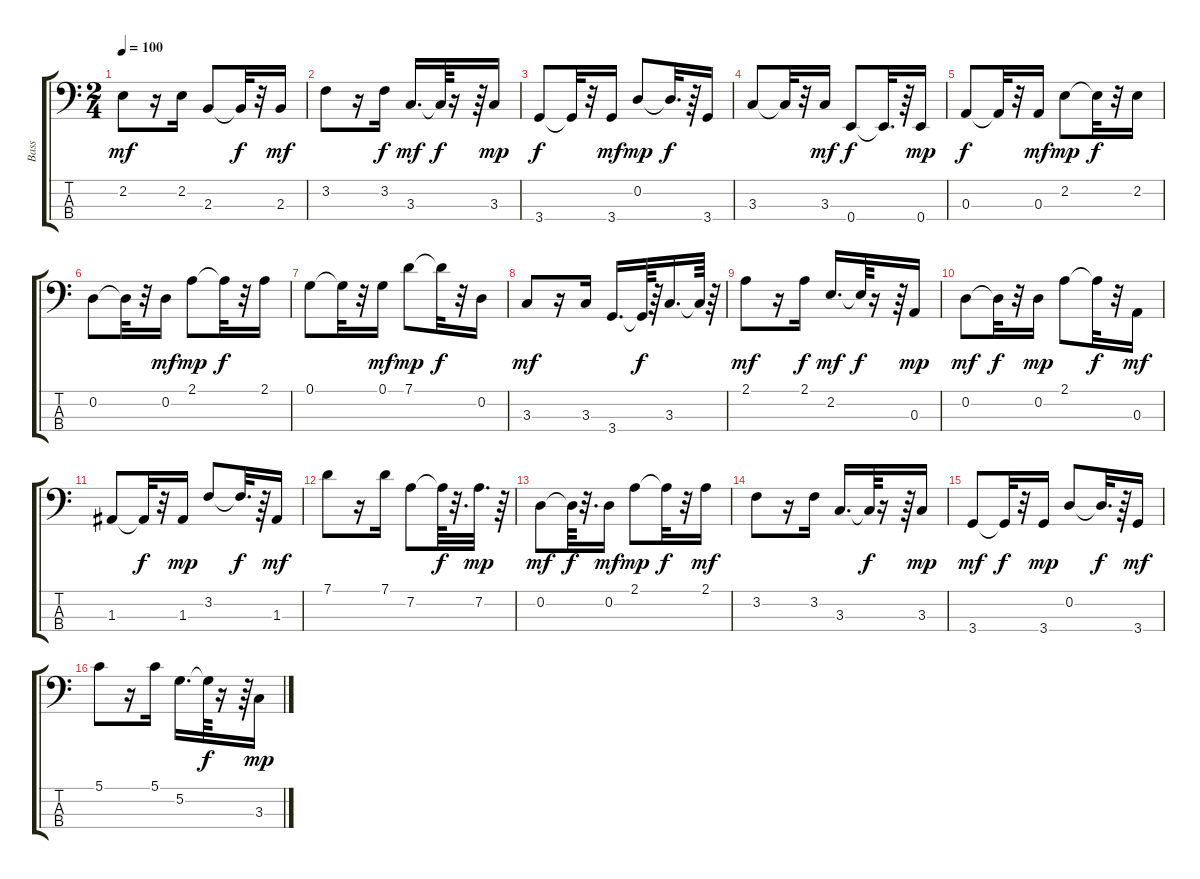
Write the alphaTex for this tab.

\track ("Bass" "Bass") {instrument acousticbass}
\staff {score tabs}
\tuning (G2 D2 A1 E1) {hide}
\ts (2 4)
\tempo 100
\clef f4
\ks c
2.2.8{dy mf} r.16 2.2.16 2.3.8 2.3{t}.32{dy f} r.32 2.3.16{dy mf} |
3.2.8 r.16 3.2.16{dy f} 3.3.16{d dy mf} 3.3{t}.64{dy f} r.16 r.64 3.3.16{dy mp} |
3.4.8{dy f} 3.4{t}.32 r.32 3.4.16{dy mf} 0.2.8{dy mp} 0.2{t}.32{d dy f} r.64 3.4.16 |
3.3.8 3.3{t}.32 r.32 3.3.16{dy mf} 0.4.8{dy f} 0.4{t}.32{d} r.64 0.4.16{dy mp} |
0.3.8{dy f} 0.3{t}.32 r.32 0.3.16{dy mf} 2.2.8{dy mp} 2.2{t}.32{dy f} r.32 2.2.16 |
0.2.8 0.2{t}.32 r.32 0.2.16{dy mf} 2.1.8{dy mp} 2.1{t}.32{dy f} r.32 2.1.16 |
0.1.8 0.1{t}.32 r.32 0.1.16{dy mf} 7.1.8{dy mp} 7.1{t}.32{dy f} r.32 0.2.16 |
3.3.8{dy mf} r.16 3.3.16 3.4.16{d} 3.4{t}.64{dy f} r.64 3.3.16{d} 3.3{t}.64 r.64 |
2.1.8{dy mf} r.16 2.1.16{dy f} 2.2.16{d dy mf} 2.2{t}.64{dy f} r.16 r.64 0.3.16{dy mp} |
0.2.8{dy mf} 0.2{t}.32{dy f} r.32 0.2.16{dy mp} 2.1.8 2.1{t}.32{dy f} r.32 0.3.16{dy mf} |
1.3.8 1.3{t}.32{dy f} r.32 1.3.16{dy mp} 3.2.8 3.2{t}.32{d dy f} r.64 1.3.16{dy mf} |
7.1.8 r.16 7.1.16 7.2.8 7.2{t}.64{dy f} r.32{d} 7.2.32{d dy mp} r.64 |
0.2.8{dy mf} 0.2{t}.64{dy f} r.32{d} 0.2.16{dy mf} 2.1.8{dy mp} 2.1{t}.32{dy f} r.32 2.1.16{dy mf} |
3.2.8 r.16 3.2.16 3.3.16{d} 3.3{t}.64{dy f} r.16 r.64 3.3.16{dy mp} |
3.4.8{dy mf} 3.4{t}.32{dy f} r.32 3.4.16{dy mp} 0.2.8 0.2{t}.32{d dy f} r.64 3.4.16{dy mf} |
5.1.8 r.16 5.1.16 5.2.16{d} 5.2{t}.64{dy f} r.16 r.64 3.3.16{dy mp}
